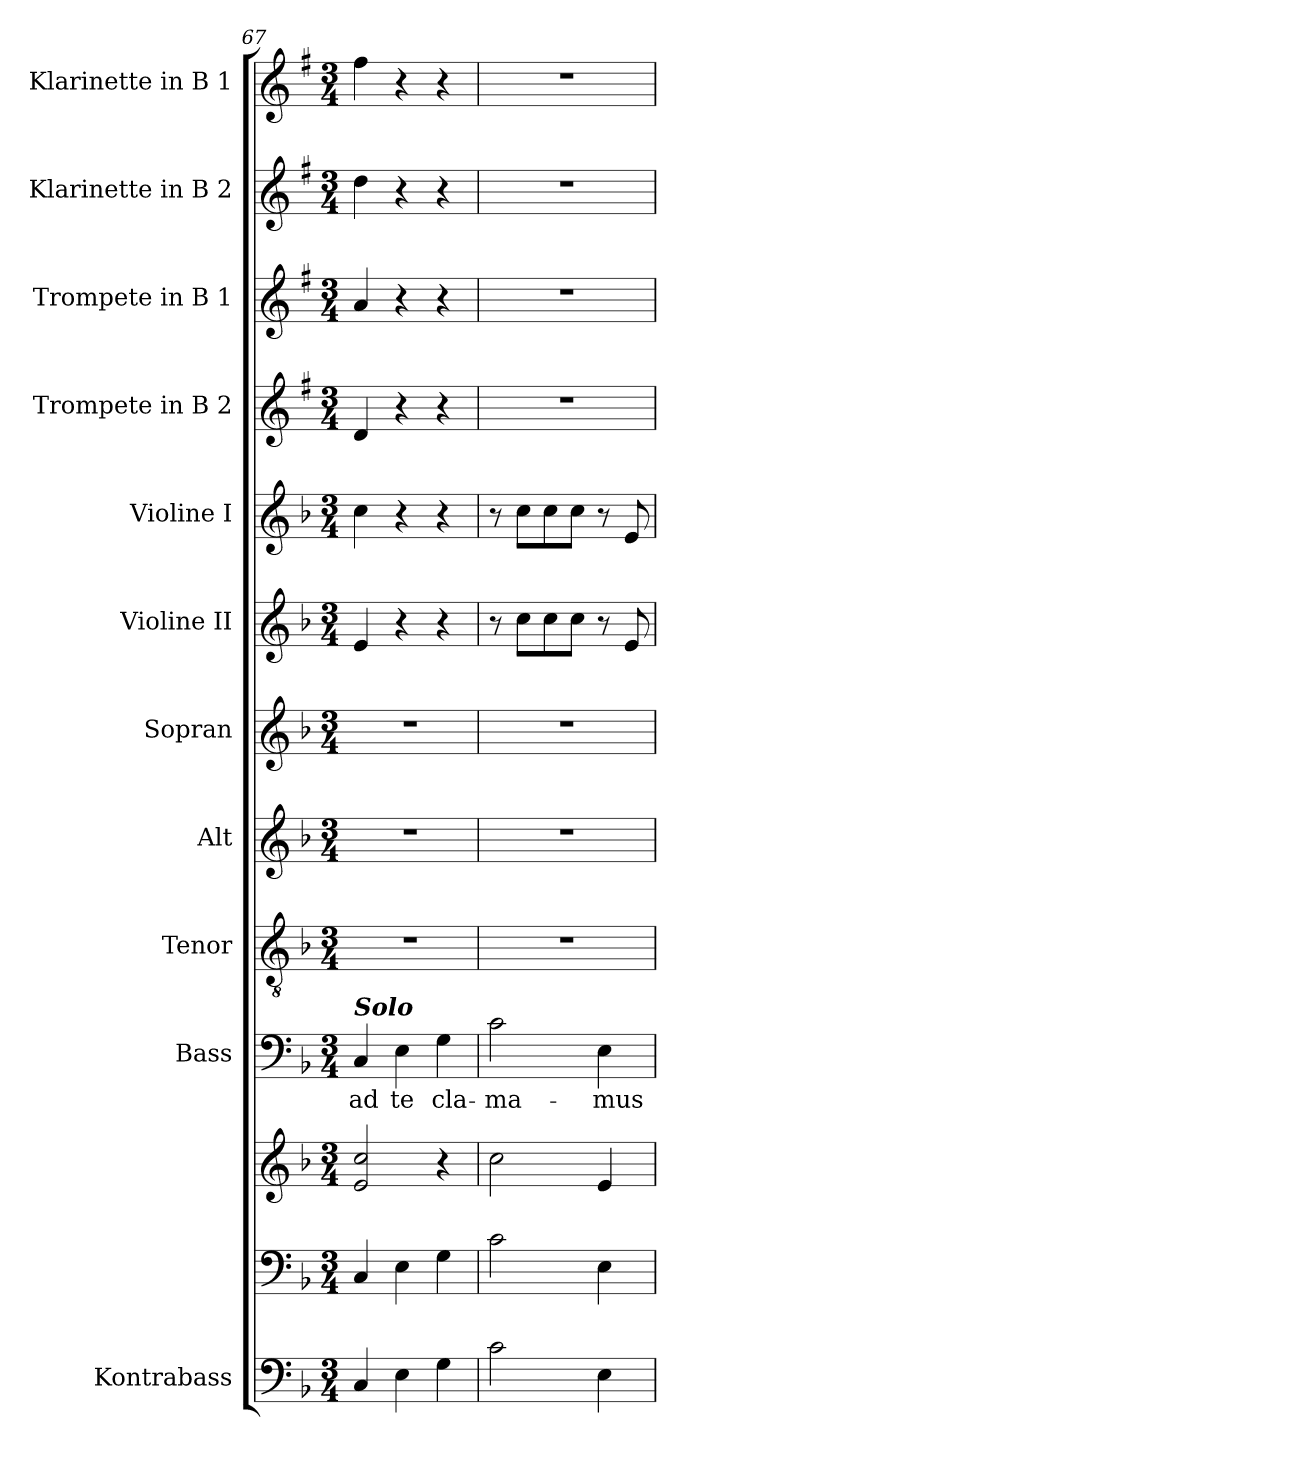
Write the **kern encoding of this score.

**kern	**kern	**kern	**kern	**text	**kern	**kern	**kern	**kern	**kern	**kern	**kern	**kern	**kern
*part12	*part11	*part11	*part10	*part10	*part9	*part8	*part7	*part6	*part5	*part4	*part3	*part2	*part1
*staff13	*staff12	*staff11	*staff10	*staff10	*staff9	*staff8	*staff7	*staff6	*staff5	*staff4	*staff3	*staff2	*staff1
*I"Kontrabass	*	*	*I"Bass	*	*I"Tenor	*I"Alt	*I"Sopran	*I"Violine II	*I"Violine I	*I"Trompete in B 2	*I"Trompete in B 1	*I"Klarinette in B 2	*I"Klarinette in B 1
*I'Kb.	*	*	*I'B	*	*I'T	*I'A	*I'S	*I'Vl. II	*I'Vl. I	*	*	*	*
*clefF4	*clefF4	*clefG2	*clefF4	*	*clefGv2	*clefG2	*clefG2	*clefG2	*clefG2	*clefG2	*clefG2	*clefG2	*clefG2
*ITrd7c12	*	*	*	*	*	*	*	*	*	*ITrd1c2	*ITrd1c2	*ITrd1c2	*ITrd1c2
*k[b-]	*k[b-]	*k[b-]	*k[b-]	*	*k[b-]	*k[b-]	*k[b-]	*k[b-]	*k[b-]	*k[b-]	*k[b-]	*k[b-]	*k[b-]
*F:	*F:	*F:	*F:	*	*F:	*F:	*F:	*F:	*F:	*F:	*F:	*F:	*F:
*M3/4	*M3/4	*M3/4	*M3/4	*	*M3/4	*M3/4	*M3/4	*M3/4	*M3/4	*M3/4	*M3/4	*M3/4	*M3/4
=67	=67	=67	=67	=67	=67	=67	=67	=67	=67	=67	=67	=67	=67
!	!	!	!LO:TX:a:Bi:t=Solo	!	!	!	!	!	!	!	!	!	!
!	!	!	!	!LO:LY:b	!	!	!	!	!	!	!	!	!
4CC/	4C/	2e/ 2cc/	4C/	ad	2.r	2.r	2.r	4e/	4cc\	4c/	4g/	4cc\	4ee\
!	!	!	!	!LO:LY:b	!	!	!	!	!	!	!	!	!
4EE\	4E\	.	4E\	te	.	.	.	4r	4r	4r	4r	4r	4r
!	!	!	!	!LO:LY:b	!	!	!	!	!	!	!	!	!
4GG\	4G\	4r	4G\	cla-	.	.	.	4r	4r	4r	4r	4r	4r
=68	=68	=68	=68	=68	=68	=68	=68	=68	=68	=68	=68	=68	=68
!	!	!	!	!LO:LY:b	!	!	!	!	!	!	!	!	!
2C\	2c\	2cc\	2c\	-ma-	2.r	2.r	2.r	8r	8r	2.r	2.r	2.r	2.r
.	.	.	.	.	.	.	.	8cc\L	8cc\L	.	.	.	.
.	.	.	.	.	.	.	.	8cc\	8cc\	.	.	.	.
.	.	.	.	.	.	.	.	8cc\J	8cc\J	.	.	.	.
!	!	!	!	!LO:LY:b	!	!	!	!	!	!	!	!	!
4EE\	4E\	4e/	4E\	-mus	.	.	.	8r	8r	.	.	.	.
.	.	.	.	.	.	.	.	8e/	8e/	.	.	.	.
=	=	=	=	=	=	=	=	=	=	=	=	=	=
*-	*-	*-	*-	*-	*-	*-	*-	*-	*-	*-	*-	*-	*-
